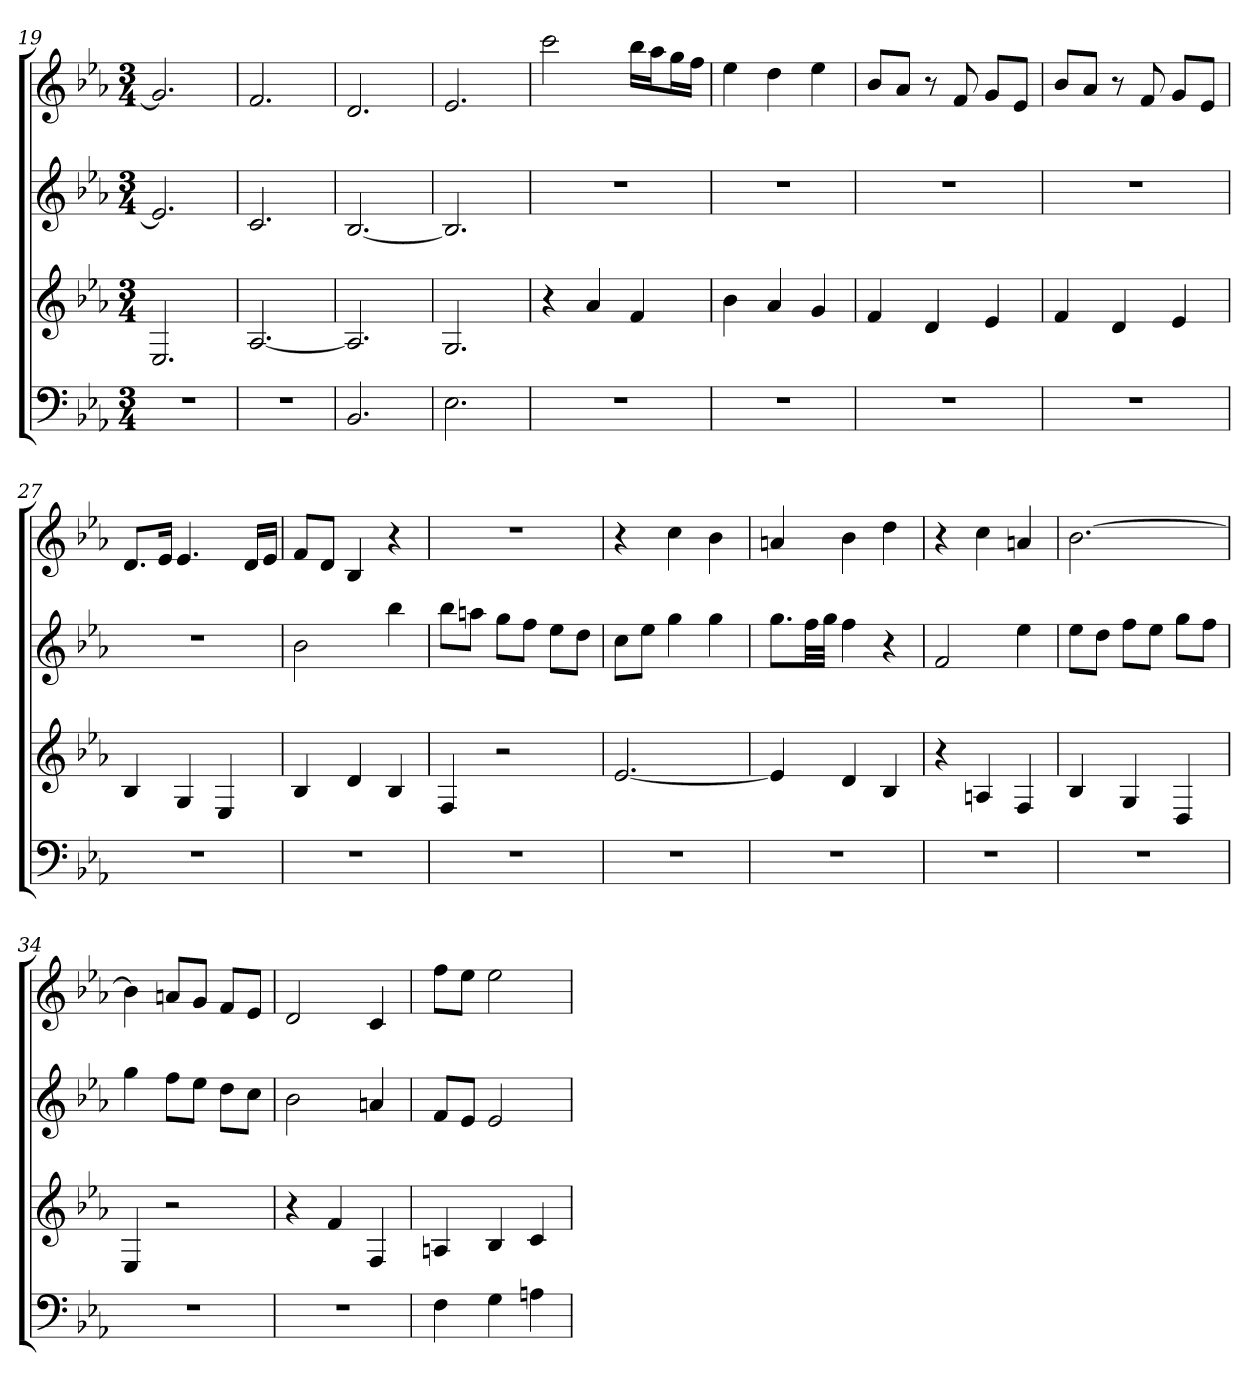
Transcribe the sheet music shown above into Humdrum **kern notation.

**kern	**kern	**kern	**kern
*part4	*part3	*part2	*part1
*staff4	*staff3	*staff2	*staff1
*k[b-e-a-]	*k[b-e-a-]	*k[b-e-a-]	*k[b-e-a-]
*E-:	*E-:	*E-:	*E-:
*M3/4	*M3/4	*M3/4	*M3/4
=19	=19	=19	=19
2.r	2.E-	2.e-]	2.g]
=20	=20	=20	=20
2.r	[2.A-	2.c	2.f
=21	=21	=21	=21
2.BB-	2.A-]	[2.B-	2.d
=22	=22	=22	=22
2.E-	2.G	2.B-]	2.e-
=23	=23	=23	=23
2.r	4r	2.r	2ccc
.	4a-	.	.
.	4f	.	16bb-LL
.	.	.	16aa-J
.	.	.	16ggL
.	.	.	16ffJJ
=24	=24	=24	=24
2.r	4b-	2.r	4ee-
.	4a-	.	4dd
.	4g	.	4ee-
=25	=25	=25	=25
2.r	4f	2.r	8b-L
.	.	.	8a-J
.	4d	.	8r
.	.	.	8f
.	4e-	.	8gL
.	.	.	8e-J
=26	=26	=26	=26
2.r	4f	2.r	8b-L
.	.	.	8a-J
.	4d	.	8r
.	.	.	8f
.	4e-	.	8gL
.	.	.	8e-J
=27	=27	=27	=27
2.r	4B-	2.r	8.dL
.	.	.	16e-Jk
.	4G	.	4.e-
.	4E-	.	.
.	.	.	16dLL
.	.	.	16e-JJ
=28	=28	=28	=28
2.r	4B-	2b-	8fL
.	.	.	8dJ
.	4d	.	4B-
.	4B-	4bb-	4r
=29	=29	=29	=29
2.r	4F	8bb-L	2.r
.	.	8aanJ	.
.	2r	8ggL	.
.	.	8ffJ	.
.	.	8ee-L	.
.	.	8ddJ	.
=30	=30	=30	=30
2.r	[2.e-	8ccL	4r
.	.	8ee-J	.
.	.	4gg	4cc
.	.	4gg	4b-
=31	=31	=31	=31
2.r	4e-]	8.ggL	4an
.	.	32ffLL	.
.	.	32ggJJJ	.
.	4d	4ff	4b-
.	4B-	4r	4dd
=32	=32	=32	=32
2.r	4r	2f	4r
.	4An	.	4cc
.	4F	4ee-	4an
=33	=33	=33	=33
2.r	4B-	8ee-L	[2.b-
.	.	8ddJ	.
.	4G	8ffL	.
.	.	8ee-J	.
.	4D	8ggL	.
.	.	8ffJ	.
=34	=34	=34	=34
2.r	4E-	4gg	4b-]
.	2r	8ffL	8anL
.	.	8ee-J	8gJ
.	.	8ddL	8fL
.	.	8ccJ	8e-J
=35	=35	=35	=35
2.r	4r	2b-	2d
.	4f	.	.
.	4F	4an	4c
=36	=36	=36	=36
4F	4An	8fL	8ffL
.	.	8e-J	8ee-J
4G	4B-	2e-	2ee-
4An	4c	.	.
=	=	=	=
*-	*-	*-	*-
